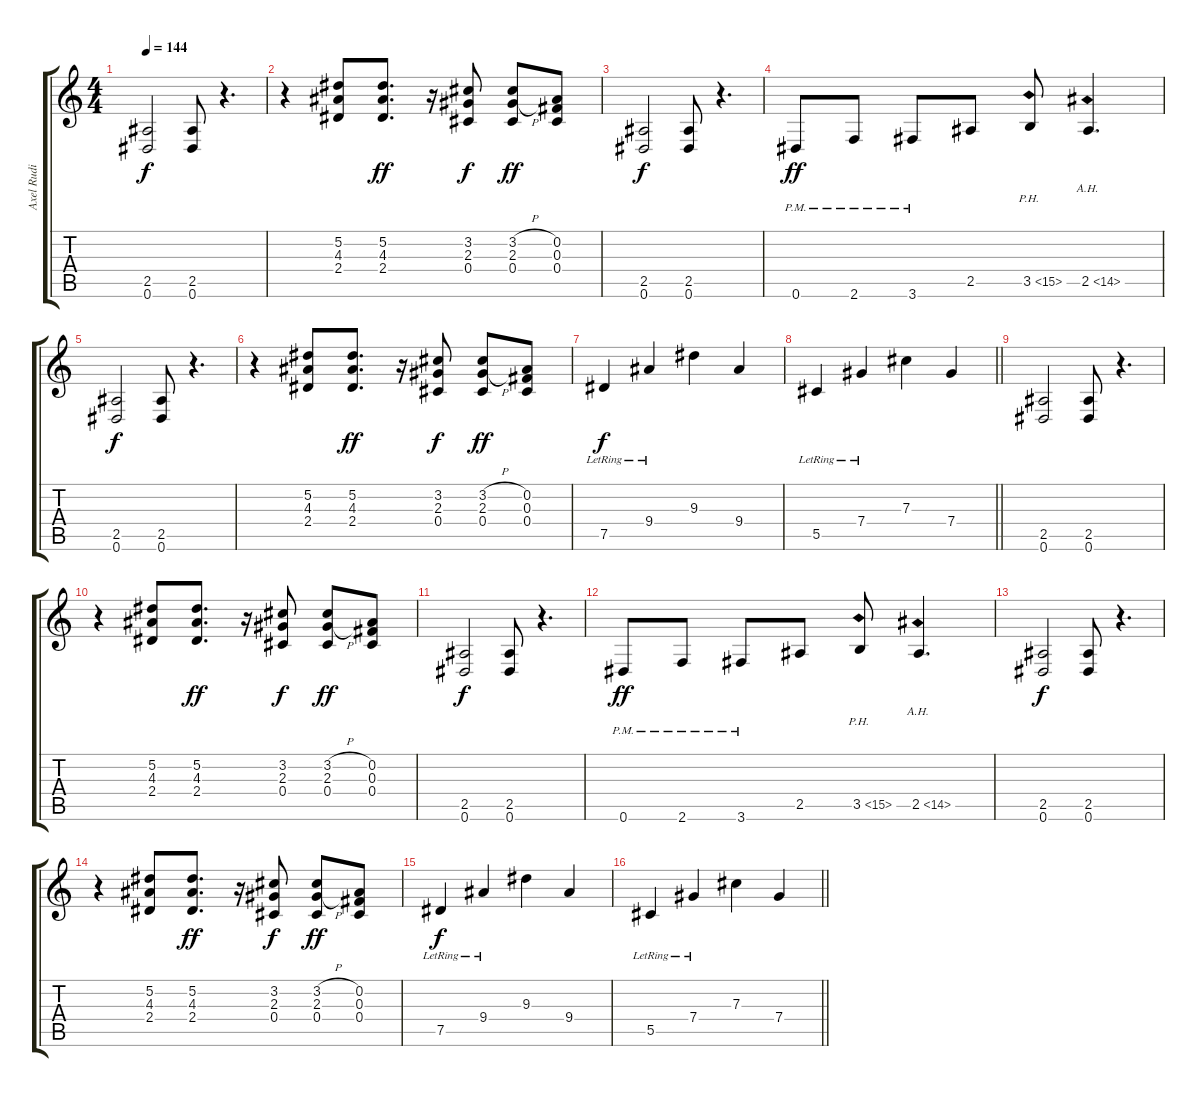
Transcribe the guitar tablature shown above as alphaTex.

\track ("Axel Rudi Pell" "Axel Rudi ") {instrument distortionguitar}
\staff {score tabs}
\tuning (Eb4 Bb3 Gb3 Db3 Ab2 Eb2) {hide}
\ts (4 4)
\tempo 144
\clef g2
\ks c
(2.5 0.6).2{dy f} (2.5 0.6).8 r.4{d} |
r.4 (5.2 4.3 2.4).8 (5.2 4.3 2.4).8{d dy ff} r.16 (3.2 2.3 0.4).8{dy f} (3.2{h} 2.3{h} 0.4).8{dy ff} (0.2 0.3 0.4).8 |
(2.5 0.6).2{dy f} (2.5 0.6).8 r.4{d} |
0.6{pm}.8{dy ff} 2.6{pm}.8 3.6{pm}.8 2.5.8 3.5{ph 12}.8 2.5{ah 12}.4{d} |
(2.5 0.6).2{dy f} (2.5 0.6).8 r.4{d} |
r.4 (5.2 4.3 2.4).8 (5.2 4.3 2.4).8{d dy ff} r.16 (3.2 2.3 0.4).8{dy f} (3.2{h} 2.3{h} 0.4).8{dy ff} (0.2 0.3 0.4).8 |
7.5{lr}.4{dy f} 9.4{lr}.4 9.3.4 9.4.4 |
\barLineRight lightlight
5.5{lr}.4 7.4{lr}.4 7.3.4 7.4.4 |
(2.5 0.6).2 (2.5 0.6).8 r.4{d} |
r.4 (5.2 4.3 2.4).8 (5.2 4.3 2.4).8{d dy ff} r.16 (3.2 2.3 0.4).8{dy f} (3.2{h} 2.3{h} 0.4).8{dy ff} (0.2 0.3 0.4).8 |
(2.5 0.6).2{dy f} (2.5 0.6).8 r.4{d} |
0.6{pm}.8{dy ff} 2.6{pm}.8 3.6{pm}.8 2.5.8 3.5{ph 12}.8 2.5{ah 12}.4{d} |
(2.5 0.6).2{dy f} (2.5 0.6).8 r.4{d} |
r.4 (5.2 4.3 2.4).8 (5.2 4.3 2.4).8{d dy ff} r.16 (3.2 2.3 0.4).8{dy f} (3.2{h} 2.3{h} 0.4).8{dy ff} (0.2 0.3 0.4).8 |
7.5{lr}.4{dy f} 9.4{lr}.4 9.3.4 9.4.4 |
\barLineRight lightlight
5.5{lr}.4 7.4{lr}.4 7.3.4 7.4.4
